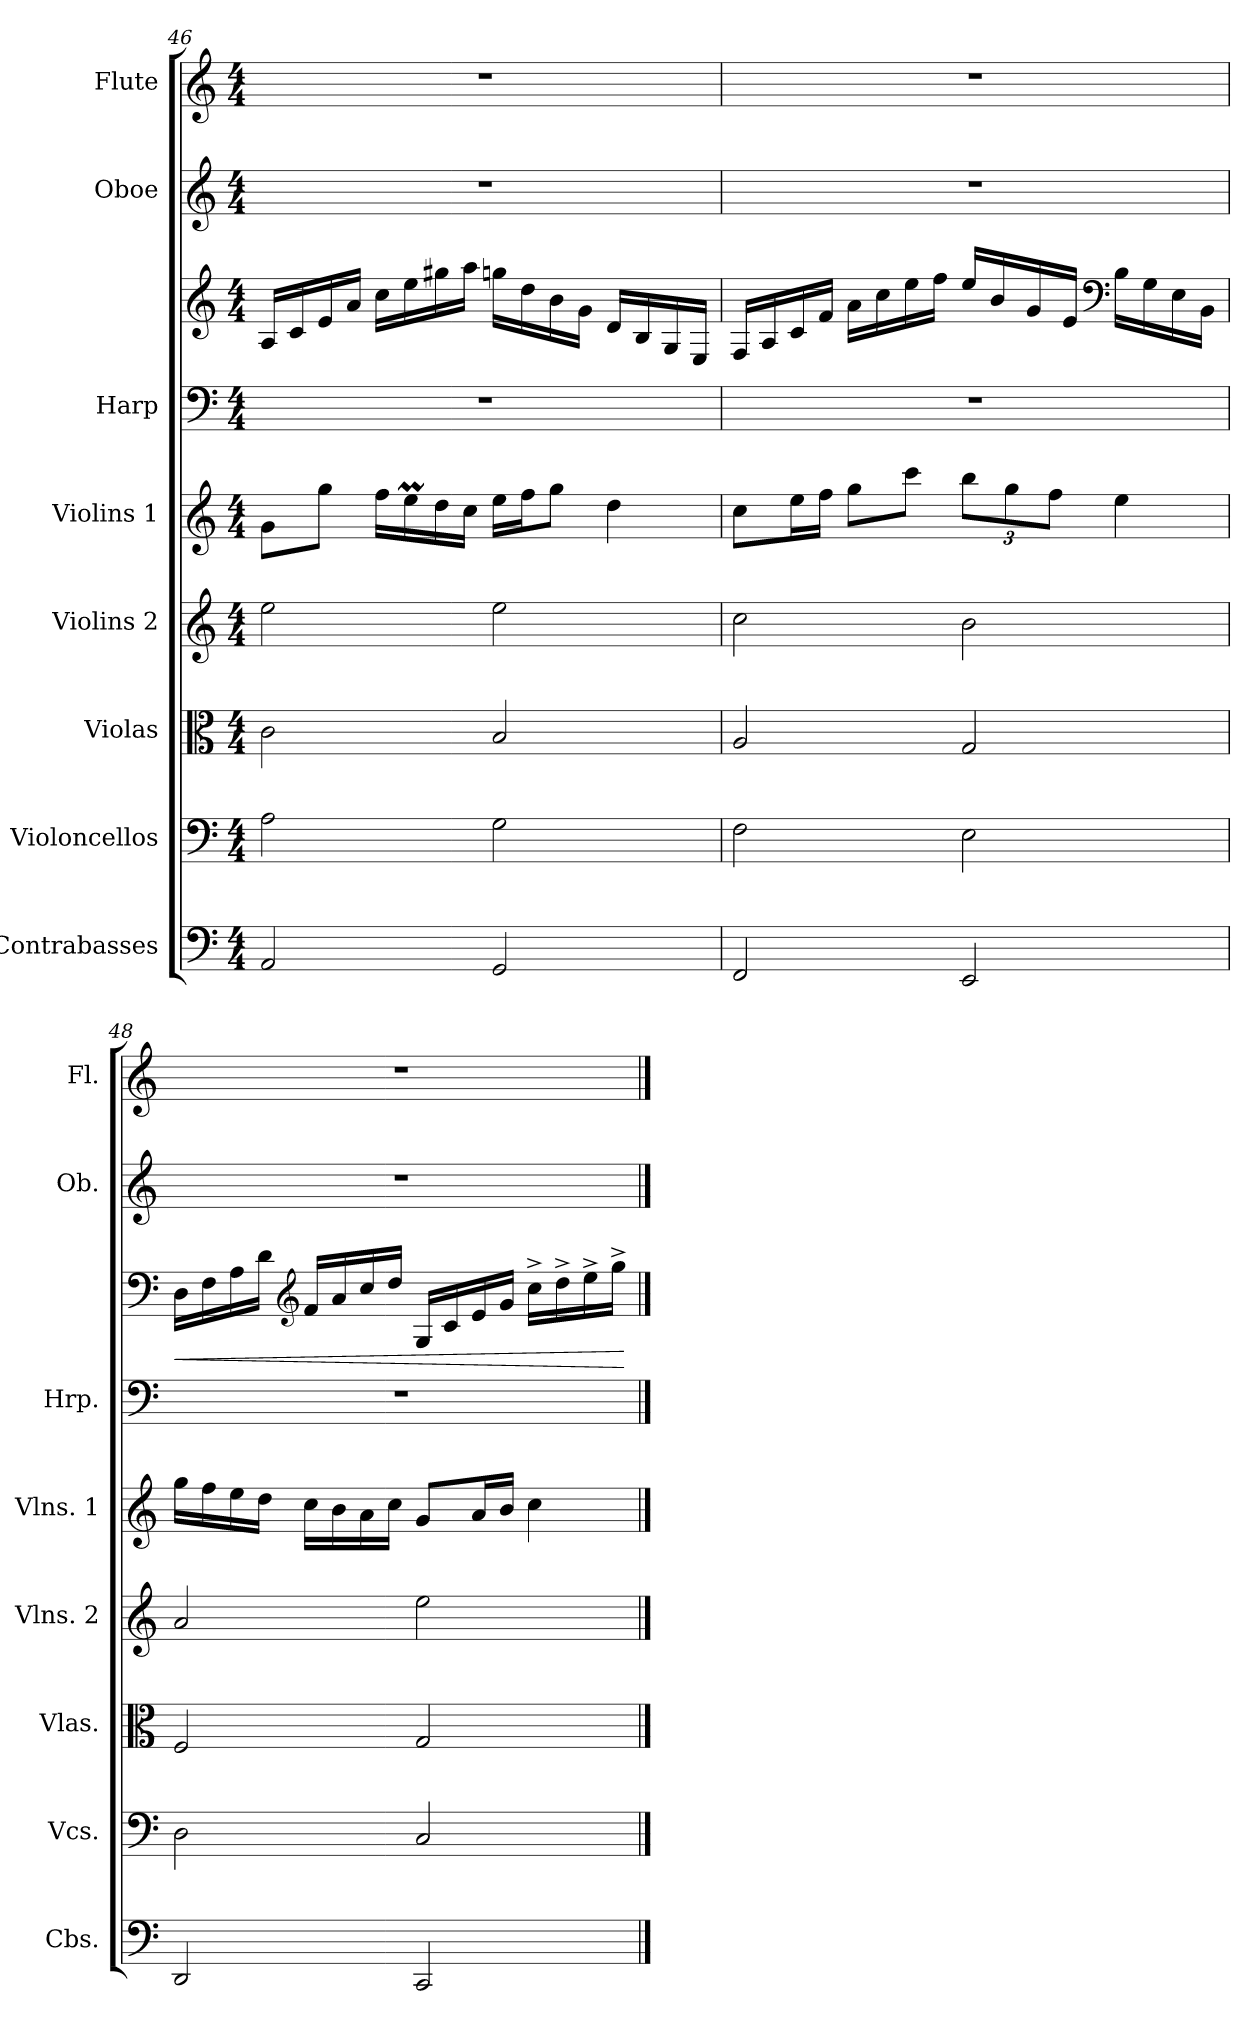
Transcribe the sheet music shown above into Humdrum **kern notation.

**kern	**kern	**kern	**kern	**kern	**kern	**kern	**dynam	**kern	**kern
*part8	*part7	*part6	*part5	*part4	*part3	*part3	*part3	*part2	*part1
*staff9	*staff8	*staff7	*staff6	*staff5	*staff4	*staff3	*staff3/4	*staff2	*staff1
*I"Contrabasses	*I"Violoncellos	*I"Violas	*I"Violins 2	*I"Violins 1	*I"Harp	*	*	*I"Oboe	*I"Flute
*I'Cbs.	*I'Vcs.	*I'Vlas.	*I'Vlns. 2	*I'Vlns. 1	*I'Hrp.	*	*	*I'Ob.	*I'Fl.
*clefF4	*clefF4	*clefC3	*clefG2	*clefG2	*clefF4	*clefG2	*	*clefG2	*clefG2
*ITrd7c12	*	*	*	*	*	*	*	*	*
*k[]	*k[]	*k[]	*k[]	*k[]	*k[]	*k[]	*	*k[]	*k[]
*M4/4	*M4/4	*M4/4	*M4/4	*M4/4	*M4/4	*M4/4	*	*M4/4	*M4/4
=46	=46	=46	=46	=46	=46	=46	=46	=46	=46
2AAA/	2A\	2c\	2ee\	8g\L	1r	16A/LL	.	1r	1r
.	.	.	.	.	.	16c/	.	.	.
.	.	.	.	8gg\J	.	16e/	.	.	.
.	.	.	.	.	.	16a/JJ	.	.	.
.	.	.	.	16ff\LL	.	16cc\LL	.	.	.
.	.	.	.	16eem\	.	16ee\	.	.	.
.	.	.	.	16dd\	.	16gg#X\	.	.	.
.	.	.	.	16cc\JJ	.	16aa\JJ	.	.	.
2GGG/	2G\	2B/	2ee\	16ee\LL	.	16ggn\LL	.	.	.
.	.	.	.	16ff\J	.	16dd\	.	.	.
.	.	.	.	8gg\J	.	16b\	.	.	.
.	.	.	.	.	.	16g\JJ	.	.	.
.	.	.	.	4dd\	.	16d/LL	.	.	.
.	.	.	.	.	.	16B/	.	.	.
.	.	.	.	.	.	16G/	.	.	.
.	.	.	.	.	.	16E/JJ	.	.	.
!!LO:PB:g=z
=47	=47	=47	=47	=47	=47	=47	=47	=47	=47
2FFF/	2F\	2A/	2cc\	8cc\L	1r	16F/LL	.	1r	1r
.	.	.	.	.	.	16A/	.	.	.
.	.	.	.	16ee\L	.	16c/	.	.	.
.	.	.	.	16ff\JJ	.	16f/JJ	.	.	.
.	.	.	.	8gg\L	.	16a\LL	.	.	.
.	.	.	.	.	.	16cc\	.	.	.
.	.	.	.	8ccc\J	.	16ee\	.	.	.
.	.	.	.	.	.	16ff\JJ	.	.	.
*	*	*	*	*Xbrackettup	*	*	*	*	*
2EEE/	2E\	2G/	2b\	12bb\L	.	16ee/LL	.	.	.
.	.	.	.	.	.	16b/	.	.	.
.	.	.	.	12gg\	.	.	.	.	.
.	.	.	.	.	.	16g/	.	.	.
.	.	.	.	12ff\J	.	.	.	.	.
.	.	.	.	.	.	16e/JJ	.	.	.
*	*	*	*	*	*	*clefF4	*	*	*
.	.	.	.	4ee\	.	16B\LL	.	.	.
.	.	.	.	.	.	16G\	.	.	.
.	.	.	.	.	.	16E\	.	.	.
.	.	.	.	.	.	16BB\JJ	.	.	.
=48	=48	=48	=48	=48	=48	=48	=48	=48	=48
!	!	!	!	!	!	!	!LO:HP:b	!	!
2DDD/	2D\	2F/	2a/	16gg\LL	1r	16D\LL	<	1r	1r
.	.	.	.	16ff\	.	16F\	.	.	.
.	.	.	.	16ee\	.	16A\	.	.	.
.	.	.	.	16dd\JJ	.	16d\JJ	.	.	.
*	*	*	*	*	*	*clefG2	*	*	*
.	.	.	.	16cc\LL	.	16f/LL	.	.	.
.	.	.	.	16b\	.	16a/	.	.	.
.	.	.	.	16a\	.	16cc/	.	.	.
.	.	.	.	16cc\JJ	.	16dd/JJ	.	.	.
2CCC/	2C/	2G/	2ee\	8g/L	.	16G/LL	.	.	.
.	.	.	.	.	.	16c/	.	.	.
.	.	.	.	16a/L	.	16e/	.	.	.
.	.	.	.	16b/JJ	.	16g/JJ	.	.	.
.	.	.	.	4cc\	.	16cc^\LL	.	.	.
.	.	.	.	.	.	16dd^\	.	.	.
.	.	.	.	.	.	16ee^\	.	.	.
.	.	.	.	.	.	16gg^\JJ	.	.	.
.	.	.	.	.	.	.	[	.	.
==	==	==	==	==	==	==	==	==	==
*-	*-	*-	*-	*-	*-	*-	*-	*-	*-
